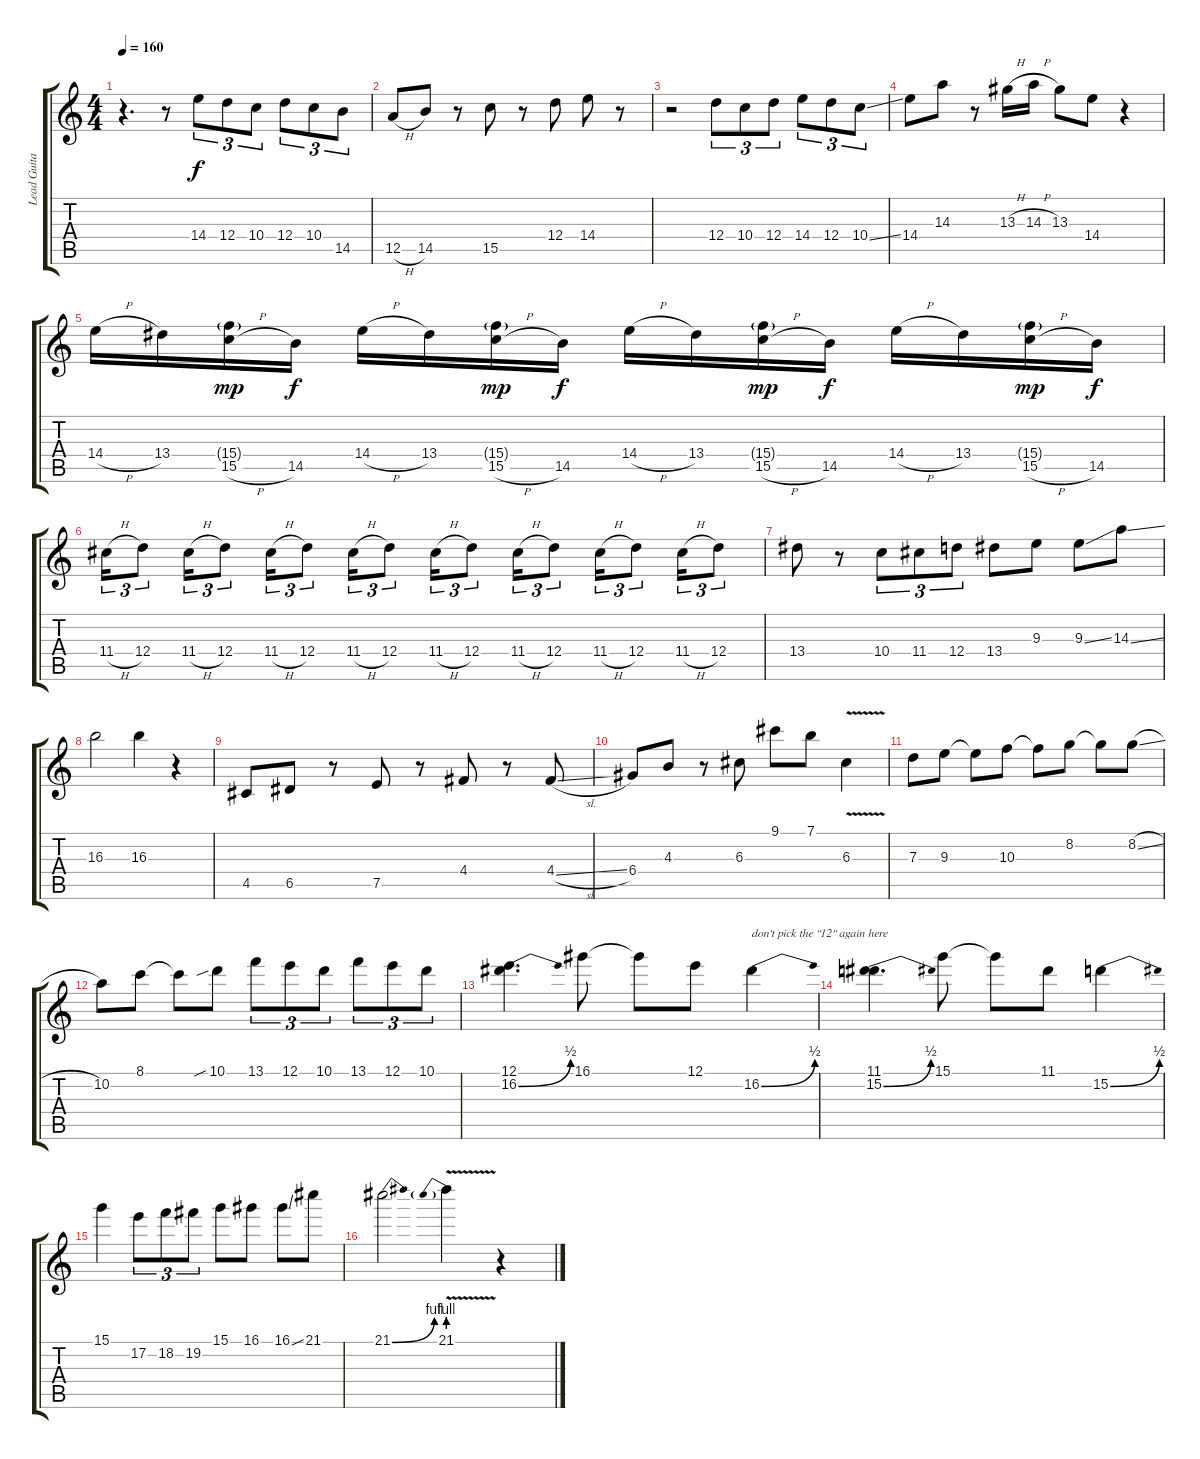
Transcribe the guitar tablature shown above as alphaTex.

\track ("Lead Guitar (Tubular Bells 1)" "Lead Guita") {mute instrument distortionguitar}
\staff {score tabs}
\tuning (E4 B3 G3 D3 A2 E2) {hide}
\ts (4 4)
\tempo 160
\clef g2
\ks c
r.4{d dy f} r.8 14.4.8{tu (3 2)} 12.4.8{tu (3 2)} 10.4.8{tu (3 2)} 12.4.8{tu (3 2)} 10.4.8{tu (3 2)} 14.5.8{tu (3 2)} |
12.5{h}.8 14.5.8 r.8 15.5.8 r.8 12.4.8 14.4.8 r.8 |
r.2 12.4.8{tu (3 2)} 10.4.8{tu (3 2)} 12.4.8{tu (3 2)} 14.4.8{tu (3 2)} 12.4.8{tu (3 2)} 10.4{ss}.8{tu (3 2)} |
14.4.8 14.3.8 r.8 13.3{h}.16 14.3{h}.16 13.3.8 14.4.8 r.4 |
14.4{h}.16 13.4.16 (15.4{g} 15.5{h}).16{dy mp} 14.5.16{dy f} 14.4{h}.16 13.4.16 (15.4{g} 15.5{h}).16{dy mp} 14.5.16{dy f} 14.4{h}.16 13.4.16 (15.4{g} 15.5{h}).16{dy mp} 14.5.16{dy f} 14.4{h}.16 13.4.16 (15.4{g} 15.5{h}).16{dy mp} 14.5.16{dy f} |
11.4{h}.16{tu (3 2)} 12.4.8{tu (3 2)} 11.4{h}.16{tu (3 2)} 12.4.8{tu (3 2)} 11.4{h}.16{tu (3 2)} 12.4.8{tu (3 2)} 11.4{h}.16{tu (3 2)} 12.4.8{tu (3 2)} 11.4{h}.16{tu (3 2)} 12.4.8{tu (3 2)} 11.4{h}.16{tu (3 2)} 12.4.8{tu (3 2)} 11.4{h}.16{tu (3 2)} 12.4.8{tu (3 2)} 11.4{h}.16{tu (3 2)} 12.4.8{tu (3 2)} |
13.4.8 r.8 10.4.8{tu (3 2)} 11.4.8{tu (3 2)} 12.4.8{tu (3 2)} 13.4.8 9.3.8 9.3{ss}.8 14.3{ss}.8 |
16.3.2 16.3.4 r.4 |
4.5.8 6.5.8 r.8 7.5.8 r.8 4.4.8 r.8 4.4{sl}.8 |
6.4.8 4.3.8 r.8 6.3.8 9.1.8 7.1.8 6.3{v}.4 |
7.3.8 9.3.8 9.3{t}.8 10.3.8 10.3{t}.8 8.2.8 8.2{t}.8 8.2{sl}.8 |
10.2.8 8.1.8 8.1{t}.8 10.1{sib}.8 13.1.8{tu (3 2)} 12.1.8{tu (3 2)} 10.1.8{tu (3 2)} 13.1.8{tu (3 2)} 12.1.8{tu (3 2)} 10.1.8{tu (3 2)} |
(12.1 16.2{be (bend 0 0 60 2)}).4{d} 16.1.8 16.1{t}.8 12.1.8 16.2{be (bend 0 0 60 2)}.4{txt "don't pick the \"12\" again here"} |
(11.1 15.2{be (bend 0 0 60 2)}).4{d} 15.1.8 15.1{t}.8 11.1.8 15.2{be (bend 0 0 60 2)}.4 |
15.1.4 17.2.8{tu (3 2)} 18.2.8{tu (3 2)} 19.2.8{tu (3 2)} 15.1.8 16.1.8 16.1{ss}.8 21.1.8 |
21.1{be (bend 0 0 60 4)}.2 21.1{be (prebend 0 4 60 4) v}.4 r.4
